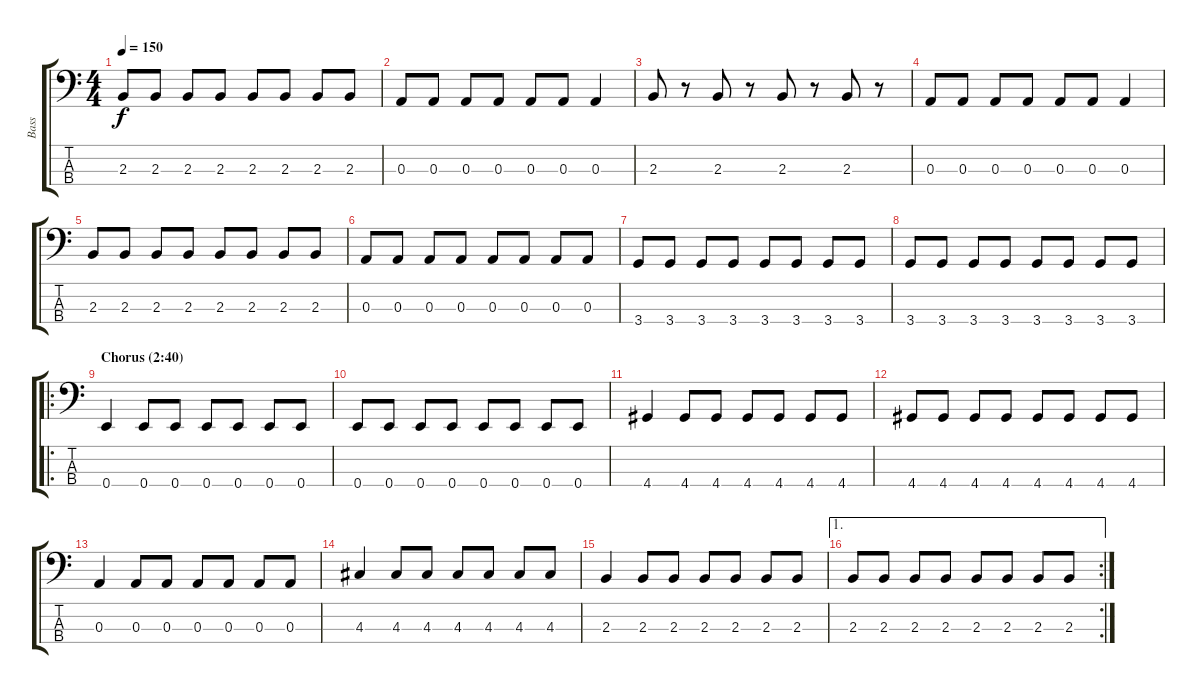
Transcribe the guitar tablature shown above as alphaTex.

\track ("Bass" "Bass") {instrument electricbasspick}
\staff {score tabs}
\tuning (G2 D2 A1 E1) {hide}
\ts (4 4)
\tempo 150
\clef f4
\ks c
2.3.8{dy f} 2.3.8 2.3.8 2.3.8 2.3.8 2.3.8 2.3.8 2.3.8 |
0.3.8 0.3.8 0.3.8 0.3.8 0.3.8 0.3.8 0.3.4 |
2.3.8 r.8 2.3.8 r.8 2.3.8 r.8 2.3.8 r.8 |
0.3.8 0.3.8 0.3.8 0.3.8 0.3.8 0.3.8 0.3.4 |
2.3.8 2.3.8 2.3.8 2.3.8 2.3.8 2.3.8 2.3.8 2.3.8 |
0.3.8 0.3.8 0.3.8 0.3.8 0.3.8 0.3.8 0.3.8 0.3.8 |
3.4.8 3.4.8 3.4.8 3.4.8 3.4.8 3.4.8 3.4.8 3.4.8 |
3.4.8 3.4.8 3.4.8 3.4.8 3.4.8 3.4.8 3.4.8 3.4.8 |
\ro
\section ("" "Chorus (2:40)")
0.4.4 0.4.8 0.4.8 0.4.8 0.4.8 0.4.8 0.4.8 |
0.4.8 0.4.8 0.4.8 0.4.8 0.4.8 0.4.8 0.4.8 0.4.8 |
4.4.4 4.4.8 4.4.8 4.4.8 4.4.8 4.4.8 4.4.8 |
4.4.8 4.4.8 4.4.8 4.4.8 4.4.8 4.4.8 4.4.8 4.4.8 |
0.3.4 0.3.8 0.3.8 0.3.8 0.3.8 0.3.8 0.3.8 |
4.3.4 4.3.8 4.3.8 4.3.8 4.3.8 4.3.8 4.3.8 |
2.3.4 2.3.8 2.3.8 2.3.8 2.3.8 2.3.8 2.3.8 |
\ae 1
\rc 2
2.3.8 2.3.8 2.3.8 2.3.8 2.3.8 2.3.8 2.3.8 2.3.8
